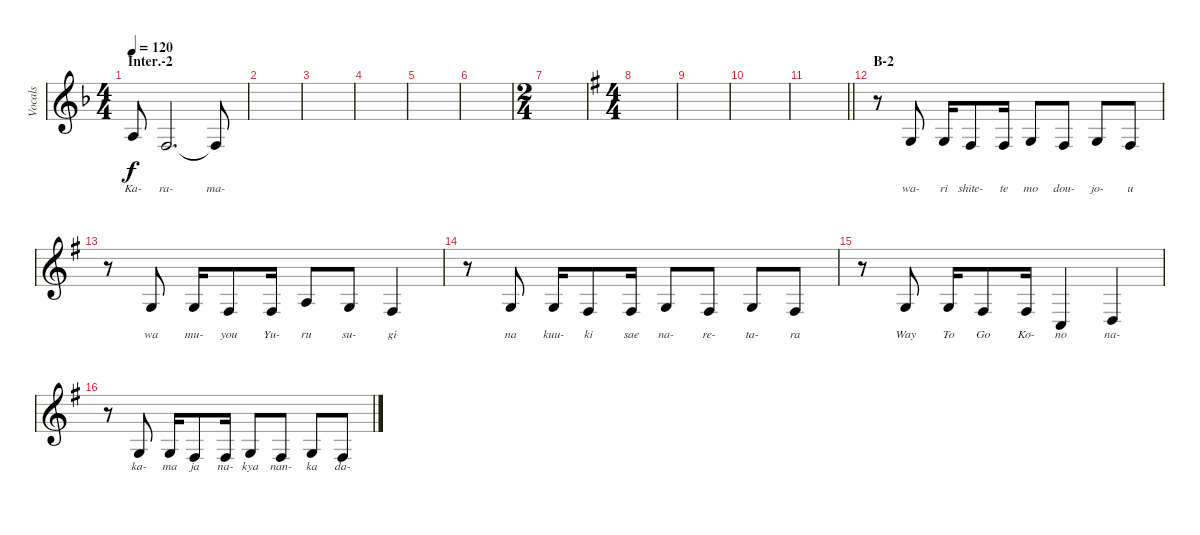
\track ("Vocals" "Vocals") {instrument violin}
\staff {score}
\tuning (E4 B3 G3 D3 A2 E2) {hide}
\ts (4 4)
\section ("" "Inter.-2")
\tempo 120
\clef g2
\ks f
2.3{t}.8{lyrics (0 "Ka-") lyrics (1 "") lyrics (2 "") lyrics (3 "") lyrics (4 "") dy f} 3.4.2{d lyrics (0 "ra-") lyrics (1 "") lyrics (2 "") lyrics (3 "") lyrics (4 "")} 3.4{t}.8{lyrics (0 "ma-") lyrics (1 "") lyrics (2 "") lyrics (3 "") lyrics (4 "")} |
|
|
|
|
|
\ts (2 4)
|
\ts (4 4)
\ks g
|
|
|
\barLineRight lightlight
|
\section ("" "B-2")
r.8 0.3.8{lyrics (0 "wa-") lyrics (1 "") lyrics (2 "") lyrics (3 "") lyrics (4 "")} 0.3.16{lyrics (0 "ri") lyrics (1 "") lyrics (2 "") lyrics (3 "") lyrics (4 "")} 4.4.8{lyrics (0 "shite-") lyrics (1 "") lyrics (2 "") lyrics (3 "") lyrics (4 "")} 4.4.16{lyrics (0 "te") lyrics (1 "") lyrics (2 "") lyrics (3 "") lyrics (4 "")} 0.3.8{lyrics (0 "mo") lyrics (1 "") lyrics (2 "") lyrics (3 "") lyrics (4 "")} 4.4.8{lyrics (0 "dou-") lyrics (1 "") lyrics (2 "") lyrics (3 "") lyrics (4 "")} 0.3.8{lyrics (0 "jo-") lyrics (1 "") lyrics (2 "") lyrics (3 "") lyrics (4 "")} 4.4.8{lyrics (0 "u") lyrics (1 "") lyrics (2 "") lyrics (3 "") lyrics (4 "")} |
r.8 0.3.8{lyrics (0 "wa") lyrics (1 "") lyrics (2 "") lyrics (3 "") lyrics (4 "")} 0.3.16{lyrics (0 "mu-") lyrics (1 "") lyrics (2 "") lyrics (3 "") lyrics (4 "")} 4.4.8{lyrics (0 "you") lyrics (1 "") lyrics (2 "") lyrics (3 "") lyrics (4 "")} 4.4.16{lyrics (0 "Yu-") lyrics (1 "") lyrics (2 "") lyrics (3 "") lyrics (4 "")} 2.3.8{lyrics (0 "ru") lyrics (1 "") lyrics (2 "") lyrics (3 "") lyrics (4 "")} 0.3.8{lyrics (0 "su-") lyrics (1 "") lyrics (2 "") lyrics (3 "") lyrics (4 "")} 4.4.4{lyrics (0 "gi") lyrics (1 "") lyrics (2 "") lyrics (3 "") lyrics (4 "")} |
r.8 0.3.8{lyrics (0 "na") lyrics (1 "") lyrics (2 "") lyrics (3 "") lyrics (4 "")} 0.3.16{lyrics (0 "kuu-") lyrics (1 "") lyrics (2 "") lyrics (3 "") lyrics (4 "")} 4.4.8{lyrics (0 "ki") lyrics (1 "") lyrics (2 "") lyrics (3 "") lyrics (4 "")} 4.4.16{lyrics (0 "sae") lyrics (1 "") lyrics (2 "") lyrics (3 "") lyrics (4 "")} 0.3.8{lyrics (0 "na-") lyrics (1 "") lyrics (2 "") lyrics (3 "") lyrics (4 "")} 4.4.8{lyrics (0 "re-") lyrics (1 "") lyrics (2 "") lyrics (3 "") lyrics (4 "")} 0.3.8{lyrics (0 "ta-") lyrics (1 "") lyrics (2 "") lyrics (3 "") lyrics (4 "")} 4.4.8{lyrics (0 "ra") lyrics (1 "") lyrics (2 "") lyrics (3 "") lyrics (4 "")} |
r.8 0.3.8{lyrics (0 "Way") lyrics (1 "") lyrics (2 "") lyrics (3 "") lyrics (4 "")} 0.3.16{lyrics (0 "To") lyrics (1 "") lyrics (2 "") lyrics (3 "") lyrics (4 "")} 4.4.8{lyrics (0 "Go") lyrics (1 "") lyrics (2 "") lyrics (3 "") lyrics (4 "")} 4.4.16{lyrics (0 "Ko-") lyrics (1 "") lyrics (2 "") lyrics (3 "") lyrics (4 "")} 3.5.4{lyrics (0 "no") lyrics (1 "") lyrics (2 "") lyrics (3 "") lyrics (4 "")} 0.4.4{lyrics (0 "na-") lyrics (1 "") lyrics (2 "") lyrics (3 "") lyrics (4 "")} |
r.8 0.3.8{lyrics (0 "ka-") lyrics (1 "") lyrics (2 "") lyrics (3 "") lyrics (4 "")} 0.3.16{lyrics (0 "ma") lyrics (1 "") lyrics (2 "") lyrics (3 "") lyrics (4 "")} 4.4.8{lyrics (0 "ja") lyrics (1 "") lyrics (2 "") lyrics (3 "") lyrics (4 "")} 4.4.16{lyrics (0 "na-") lyrics (1 "") lyrics (2 "") lyrics (3 "") lyrics (4 "")} 0.3.8{lyrics (0 "kya") lyrics (1 "") lyrics (2 "") lyrics (3 "") lyrics (4 "")} 4.4.8{lyrics (0 "nan-") lyrics (1 "") lyrics (2 "") lyrics (3 "") lyrics (4 "")} 0.3.8{lyrics (0 "ka") lyrics (1 "") lyrics (2 "") lyrics (3 "") lyrics (4 "")} 4.4.8{lyrics (0 "da-") lyrics (1 "") lyrics (2 "") lyrics (3 "") lyrics (4 "")}
